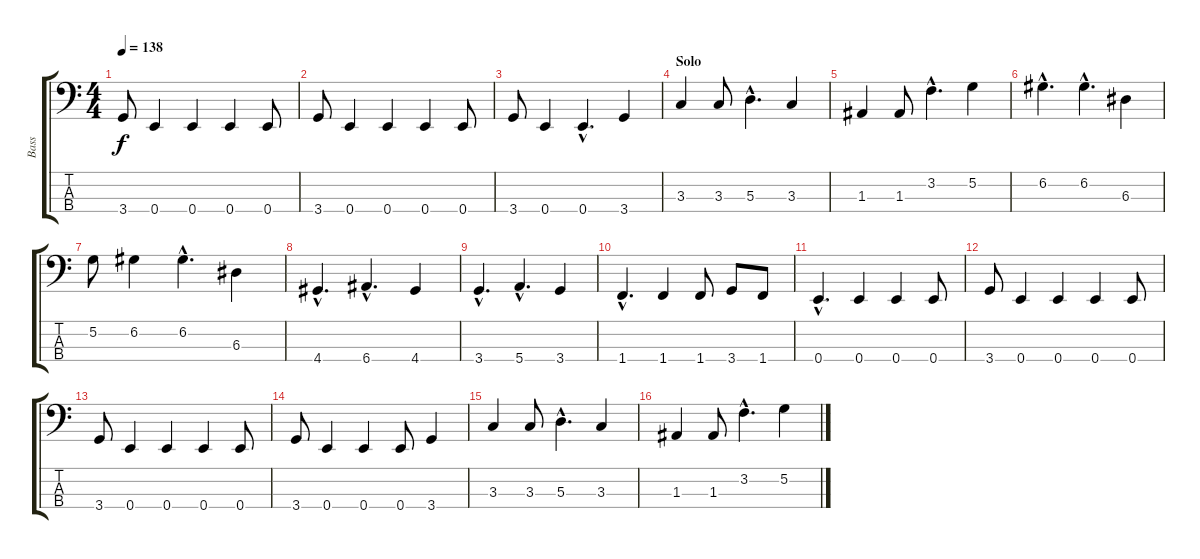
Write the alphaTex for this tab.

\track ("Bass" "Bass") {instrument electricbassfinger}
\staff {score tabs}
\tuning (G2 D2 A1 E1) {hide}
\ts (4 4)
\tempo 138
\clef f4
\ks c
3.4.8{dy f} 0.4.4 0.4.4 0.4.4 0.4.8 |
3.4.8 0.4.4 0.4.4 0.4.4 0.4.8 |
3.4.8 0.4.4 0.4{hac}.4{d} 3.4.4 |
\section ("" "Solo")
3.3.4 3.3.8 5.3{hac}.4{d} 3.3.4 |
1.3.4 1.3.8 3.2{hac}.4{d} 5.2.4 |
6.2{hac}.4{d} 6.2{hac}.4{d} 6.3.4 |
5.2.8 6.2.4 6.2{hac}.4{d} 6.3.4 |
4.4{hac}.4{d} 6.4{hac}.4{d} 4.4.4 |
3.4{hac}.4{d} 5.4{hac}.4{d} 3.4.4 |
1.4{hac}.4{d} 1.4.4 1.4.8 3.4.8 1.4.8 |
0.4{hac}.4{d} 0.4.4 0.4.4 0.4.8 |
3.4.8 0.4.4 0.4.4 0.4.4 0.4.8 |
3.4.8 0.4.4 0.4.4 0.4.4 0.4.8 |
3.4.8 0.4.4 0.4.4 0.4.8 3.4.4 |
3.3.4 3.3.8 5.3{hac}.4{d} 3.3.4 |
1.3.4 1.3.8 3.2{hac}.4{d} 5.2.4
